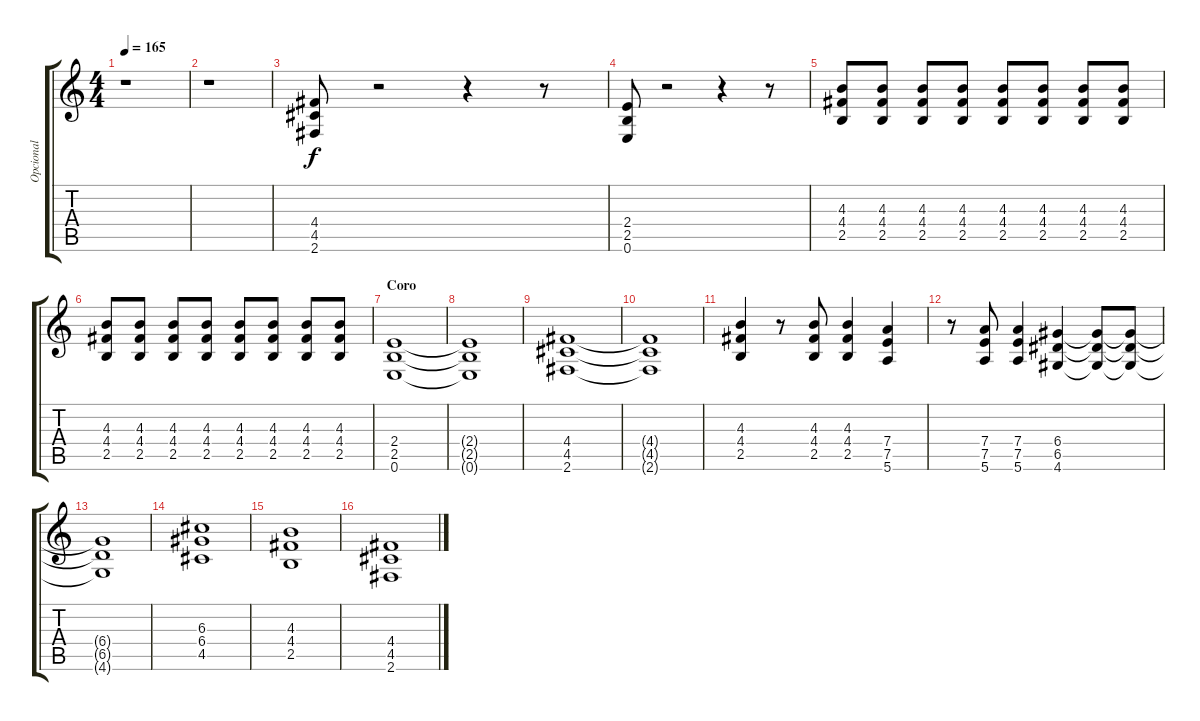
\track ("Opcional" "Opcional") {instrument overdrivenguitar}
\staff {score tabs}
\tuning (E4 B3 G3 D3 A2 E2) {hide}
\ts (4 4)
\tempo 165
\clef g2
\ks c
r.1{dy f} |
r.1 |
(4.4 4.5 2.6).8 r.2 r.4 r.8 |
(2.4 2.5 0.6).8 r.2 r.4 r.8 |
(4.3 4.4 2.5).8 (4.3 4.4 2.5).8 (4.3 4.4 2.5).8 (4.3 4.4 2.5).8 (4.3 4.4 2.5).8 (4.3 4.4 2.5).8 (4.3 4.4 2.5).8 (4.3 4.4 2.5).8 |
(4.3 4.4 2.5).8 (4.3 4.4 2.5).8 (4.3 4.4 2.5).8 (4.3 4.4 2.5).8 (4.3 4.4 2.5).8 (4.3 4.4 2.5).8 (4.3 4.4 2.5).8 (4.3 4.4 2.5).8 |
\section ("" "Coro")
(2.4 2.5 0.6).1 |
(2.4{t} 2.5{t} 0.6{t}).1 |
(4.4 4.5 2.6).1 |
(4.4{t} 4.5{t} 2.6{t}).1 |
(4.3 4.4 2.5).4 r.8 (4.3 4.4 2.5).8 (4.3 4.4 2.5).4 (7.4 7.5 5.6).4 |
r.8 (7.4 7.5 5.6).8 (7.4 7.5 5.6).4 (6.4 6.5 4.6).4 (6.4{t} 6.5{t} 4.6{t}).8 (6.4{t} 6.5{t} 4.6{t}).8 |
(6.4{t} 6.5{t} 4.6{t}).1 |
(6.3 6.4 4.5).1 |
(4.3 4.4 2.5).1 |
(4.4 4.5 2.6).1
